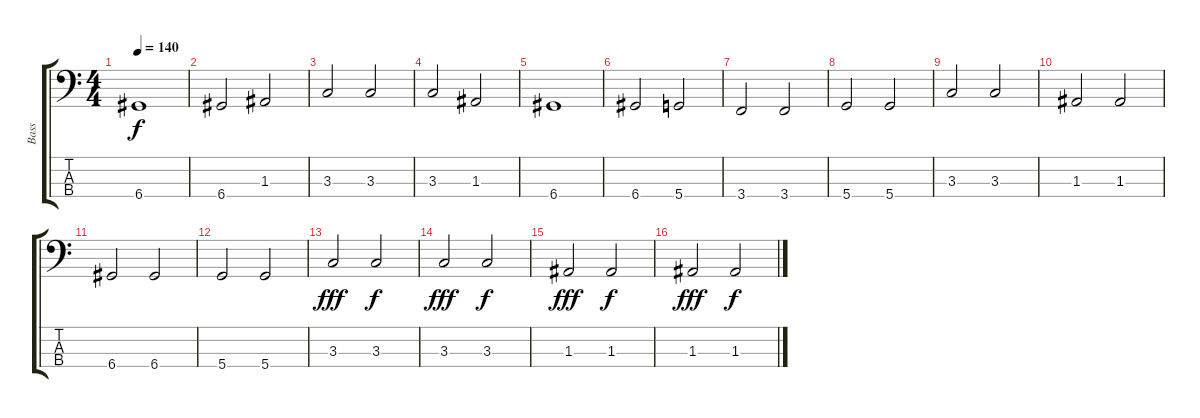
\track ("Bass" "Bass") {instrument electricbassfinger}
\staff {score tabs}
\tuning (G2 D2 A1 D1) {hide}
\ts (4 4)
\tempo 140
\clef f4
\ks c
6.4.1{dy f} |
6.4.2 1.3.2 |
3.3.2 3.3.2 |
3.3.2 1.3.2 |
6.4.1 |
6.4.2 5.4.2 |
3.4.2 3.4.2 |
5.4.2 5.4.2 |
3.3.2 3.3.2 |
1.3.2 1.3.2 |
6.4.2 6.4.2 |
5.4.2 5.4.2 |
3.3.2{dy fff} 3.3.2{dy f} |
3.3.2{dy fff} 3.3.2{dy f} |
1.3.2{dy fff} 1.3.2{dy f} |
1.3.2{dy fff} 1.3.2{dy f}
